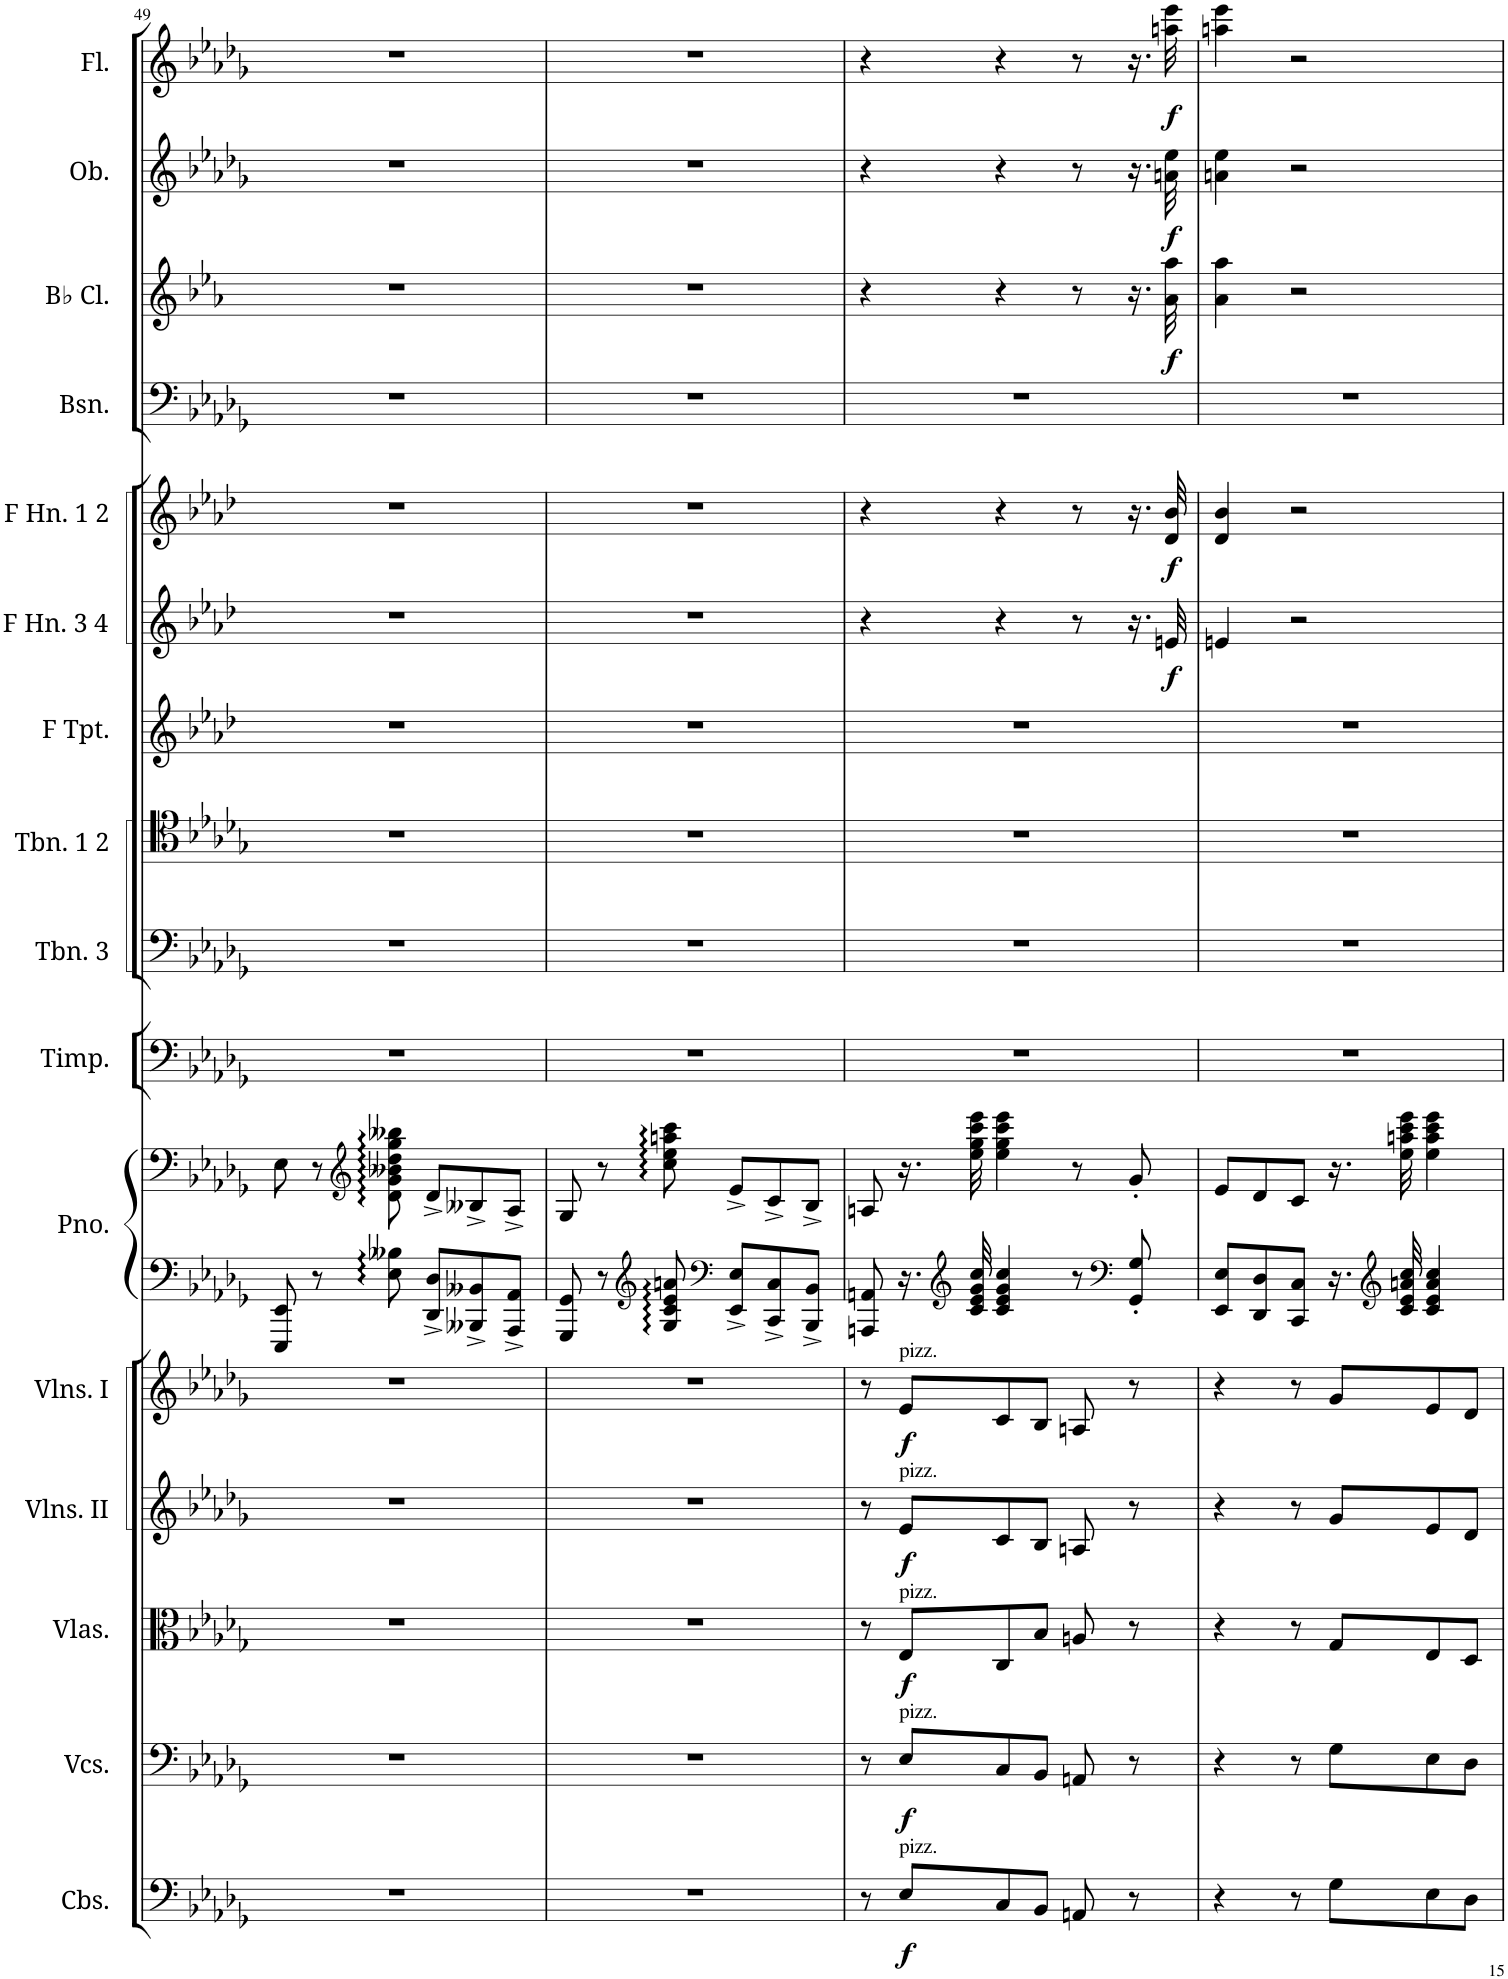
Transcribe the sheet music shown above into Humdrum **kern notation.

**kern	**dynam	**kern	**dynam	**kern	**dynam	**kern	**dynam	**kern	**dynam	**kern	**kern	**kern	**kern	**kern	**kern	**kern	**dynam	**kern	**dynam	**kern	**kern	**dynam	**kern	**dynam	**kern	**dynam
*part16	*part16	*part15	*part15	*part14	*part14	*part13	*part13	*part12	*part12	*part11	*part11	*part10	*part9	*part8	*part7	*part6	*part6	*part5	*part5	*part4	*part3	*part3	*part2	*part2	*part1	*part1
*staff17	*staff17	*staff16	*staff16	*staff15	*staff15	*staff14	*staff14	*staff13	*staff13	*staff12	*staff11	*staff10	*staff9	*staff8	*staff7	*staff6	*staff6	*staff5	*staff5	*staff4	*staff3	*staff3	*staff2	*staff2	*staff1	*staff1
*I"Contrabasses	*	*I"Violoncellos	*	*I"Violas	*	*I"Violins II	*	*I"Violins I	*	*I"Grand Piano	*	*I"Timpani (Ab-Db-Eb)	*I"Trombone 3	*I"Trombone 1 &amp; 2	*I"F Trumpet	*I"F Horn 3 &amp; 4	*	*I"F Horn 1 &amp; 2	*	*I"Bassoon	*I"Bb Clarinet	*	*I"Oboe	*	*I"Flute	*
*I'Cbs.	*	*I'Vcs.	*	*I'Vlas.	*	*I'Vlns. II	*	*I'Vlns. I	*	*I'Pno.	*	*I'Timp.	*I'Tbn. 3	*I'Tbn. 1 2	*I'F Tpt.	*I'F Hn. 3 4	*	*I'F Hn. 1 2	*	*I'Bsn.	*I'Bb Cl.	*	*I'Ob.	*	*I'Fl.	*
!!LO:PB:g=z
*clefF4	*	*clefF4	*	*clefC3	*	*clefG2	*	*clefG2	*	*clefF4	*clefF4	*clefF4	*clefF4	*clefC4	*clefG2	*clefG2	*	*clefG2	*	*clefF4	*clefG2	*	*clefG2	*	*clefG2	*
*Trd7c12	*	*	*	*	*	*	*	*	*	*	*	*	*	*	*Trd-3c-5	*Trd4c7	*	*Trd4c7	*	*	*Trd1c2	*	*	*	*	*
*k[b-e-a-d-g-]	*	*k[b-e-a-d-g-]	*	*k[b-e-a-d-g-]	*	*k[b-e-a-d-g-]	*	*k[b-e-a-d-g-]	*	*k[b-e-a-d-g-]	*k[b-e-a-d-g-]	*k[b-e-a-d-g-]	*k[b-e-a-d-g-]	*k[b-e-a-d-g-]	*k[b-e-a-d-]	*k[b-e-a-d-]	*	*k[b-e-a-d-]	*	*k[b-e-a-d-g-]	*k[b-e-a-]	*	*k[b-e-a-d-g-]	*	*k[b-e-a-d-g-]	*
*M6/8	*	*M6/8	*	*M6/8	*	*M6/8	*	*M6/8	*	*M6/8	*M6/8	*M6/8	*M6/8	*M6/8	*M6/8	*M6/8	*	*M6/8	*	*M6/8	*M6/8	*	*M6/8	*	*M6/8	*
=49	=49	=49	=49	=49	=49	=49	=49	=49	=49	=49	=49	=49	=49	=49	=49	=49	=49	=49	=49	=49	=49	=49	=49	=49	=49	=49
2.r	.	2.r	.	2.r	.	2.r	.	2.r	.	8EEE-/'> 8EE-/'>	8E-'<\	2.r	2.r	2.r	2.r	2.r	.	2.r	.	2.r	2.r	.	2.r	.	2.r	.
.	.	.	.	.	.	.	.	.	.	8r	8r	.	.	.	.	.	.	.	.	.	.	.	.	.	.	.
*	*	*	*	*	*	*	*	*	*	*	*clefG2	*	*	*	*	*	*	*	*	*	*	*	*	*	*	*
.	.	.	.	.	.	.	.	.	.	8E-\ 8B--X\	8d-\ 8g-\ 8b--X\ 8dd-\ 8gg-\ 8bb--X\	.	.	.	.	.	.	.	.	.	.	.	.	.	.	.
.	.	.	.	.	.	.	.	.	.	8DD-/'^ 8D-/'^L	8d-'^/L	.	.	.	.	.	.	.	.	.	.	.	.	.	.	.
.	.	.	.	.	.	.	.	.	.	8BBB--X/'^ 8BB--X/'^	8B--X'^/	.	.	.	.	.	.	.	.	.	.	.	.	.	.	.
.	.	.	.	.	.	.	.	.	.	8AAA-/'^ 8AA-/'^J	8A-'^/J	.	.	.	.	.	.	.	.	.	.	.	.	.	.	.
=50	=50	=50	=50	=50	=50	=50	=50	=50	=50	=50	=50	=50	=50	=50	=50	=50	=50	=50	=50	=50	=50	=50	=50	=50	=50	=50
2.r	.	2.r	.	2.r	.	2.r	.	2.r	.	8GGG-/' 8GG-/'	8G-'/	2.r	2.r	2.r	2.r	2.r	.	2.r	.	2.r	2.r	.	2.r	.	2.r	.
.	.	.	.	.	.	.	.	.	.	8r	8r	.	.	.	.	.	.	.	.	.	.	.	.	.	.	.
*	*	*	*	*	*	*	*	*	*	*clefG2	*	*	*	*	*	*	*	*	*	*	*	*	*	*	*	*
.	.	.	.	.	.	.	.	.	.	8G-/ 8c/ 8e-/ 8an/	8cc\ 8ee-\ 8aan\ 8ccc\	.	.	.	.	.	.	.	.	.	.	.	.	.	.	.
*	*	*	*	*	*	*	*	*	*	*clefF4	*	*	*	*	*	*	*	*	*	*	*	*	*	*	*	*
.	.	.	.	.	.	.	.	.	.	8EE-/'^ 8E-/'^L	8e-'^/L	.	.	.	.	.	.	.	.	.	.	.	.	.	.	.
.	.	.	.	.	.	.	.	.	.	8CC/'^ 8C/'^	8c'^/	.	.	.	.	.	.	.	.	.	.	.	.	.	.	.
.	.	.	.	.	.	.	.	.	.	8BBB-/'^ 8BB-/'^J	8B-'^/J	.	.	.	.	.	.	.	.	.	.	.	.	.	.	.
=51	=51	=51	=51	=51	=51	=51	=51	=51	=51	=51	=51	=51	=51	=51	=51	=51	=51	=51	=51	=51	=51	=51	=51	=51	=51	=51
8r	.	8r	.	8r	.	8r	.	8r	.	8AAAn/' 8AAn/'	8An'/	2.r	2.r	2.r	2.r	4r	.	4r	.	2.r	4r	.	4r	.	4r	.
!	!	!	!	!	!	!	!	!LO:TX:a:t=pizz.	!	!	!	!	!	!	!	!	!	!	!	!	!	!	!	!	!	!
!	!	!	!	!	!	!LO:TX:a:t=pizz.	!	!	!	!	!	!	!	!	!	!	!	!	!	!	!	!	!	!	!	!
!	!	!	!	!LO:TX:a:t=pizz.	!	!	!	!	!	!	!	!	!	!	!	!	!	!	!	!	!	!	!	!	!	!
!	!	!LO:TX:a:t=pizz.	!	!	!	!	!	!	!	!	!	!	!	!	!	!	!	!	!	!	!	!	!	!	!	!
!LO:TX:a:t=pizz.	!	!	!	!	!	!	!	!	!	!	!	!	!	!	!	!	!	!	!	!	!	!	!	!	!	!
!	!LO:DY:b	!	!LO:DY:b	!	!LO:DY:b	!	!LO:DY:b	!	!LO:DY:b	!	!	!	!	!	!	!	!	!	!	!	!	!	!	!	!	!
8E-/L	f	8E-/L	f	8E-/L	f	8e-/L	f	8e-/L	f	16.r	16.r	.	.	.	.	.	.	.	.	.	.	.	.	.	.	.
*	*	*	*	*	*	*	*	*	*	*clefG2	*	*	*	*	*	*	*	*	*	*	*	*	*	*	*	*
.	.	.	.	.	.	.	.	.	.	32c/ 32e-/ 32g-/ 32cc/	32ee-\ 32gg-\ 32ccc\ 32eee-\	.	.	.	.	.	.	.	.	.	.	.	.	.	.	.
8C/	.	8C/	.	8C/	.	8c/	.	8c/	.	4c/ 4e-/ 4g-/ 4cc/	4ee-\ 4gg-\ 4ccc\ 4eee-\	.	.	.	.	4r	.	4r	.	.	4r	.	4r	.	4r	.
8BB-/J	.	8BB-/J	.	8B-/J	.	8B-/J	.	8B-/J	.	.	.	.	.	.	.	.	.	.	.	.	.	.	.	.	.	.
8AAn/	.	8AAn/	.	8An/	.	8An/	.	8An/	.	8r	8r	.	.	.	.	8r	.	8r	.	.	8r	.	8r	.	8r	.
*	*	*	*	*	*	*	*	*	*	*clefF4	*	*	*	*	*	*	*	*	*	*	*	*	*	*	*	*
8r	.	8r	.	8r	.	8r	.	8r	.	8GG-/' 8G-/'	8g-'/	.	.	.	.	16.r	.	16.r	.	.	16.r	.	16.r	.	16.r	.
!	!	!	!	!	!	!	!	!	!	!	!	!	!	!	!	!	!LO:DY:b	!	!LO:DY:b	!	!	!LO:DY:b	!	!LO:DY:b	!	!LO:DY:b
.	.	.	.	.	.	.	.	.	.	.	.	.	.	.	.	32en/	f	32d-/ 32b-/	f	.	32a-\ 32aa-\	f	32an\ 32ee-\	f	32aan\ 32eee-\	f
=52	=52	=52	=52	=52	=52	=52	=52	=52	=52	=52	=52	=52	=52	=52	=52	=52	=52	=52	=52	=52	=52	=52	=52	=52	=52	=52
4r	.	4r	.	4r	.	4r	.	4r	.	8EE-/ 8E-/L	8e-/L	2.r	2.r	2.r	2.r	4en/	.	4d-/ 4b-/	.	2.r	4a-\ 4aa-\	.	4an\ 4ee-\	.	4aan\ 4eee-\	.
.	.	.	.	.	.	.	.	.	.	8DD-/ 8D-/	8d-/	.	.	.	.	.	.	.	.	.	.	.	.	.	.	.
8r	.	8r	.	8r	.	8r	.	8r	.	8CC/ 8C/J	8c/J	.	.	.	.	2r	.	2r	.	.	2r	.	2r	.	2r	.
8G-\L	.	8G-\L	.	8G-/L	.	8g-/L	.	8g-/L	.	16.r	16.r	.	.	.	.	.	.	.	.	.	.	.	.	.	.	.
*	*	*	*	*	*	*	*	*	*	*clefG2	*	*	*	*	*	*	*	*	*	*	*	*	*	*	*	*
.	.	.	.	.	.	.	.	.	.	32c/ 32e-/ 32an/ 32cc/	32ee-\ 32aan\ 32ccc\ 32eee-\	.	.	.	.	.	.	.	.	.	.	.	.	.	.	.
8E-\	.	8E-\	.	8E-/	.	8e-/	.	8e-/	.	4c/ 4e-/ 4a/ 4cc/	4ee-\ 4aa\ 4ccc\ 4eee-\	.	.	.	.	.	.	.	.	.	.	.	.	.	.	.
8D-\J	.	8D-\J	.	8D-/J	.	8d-/J	.	8d-/J	.	.	.	.	.	.	.	.	.	.	.	.	.	.	.	.	.	.
=	=	=	=	=	=	=	=	=	=	=	=	=	=	=	=	=	=	=	=	=	=	=	=	=	=	=
*-	*-	*-	*-	*-	*-	*-	*-	*-	*-	*-	*-	*-	*-	*-	*-	*-	*-	*-	*-	*-	*-	*-	*-	*-	*-	*-
